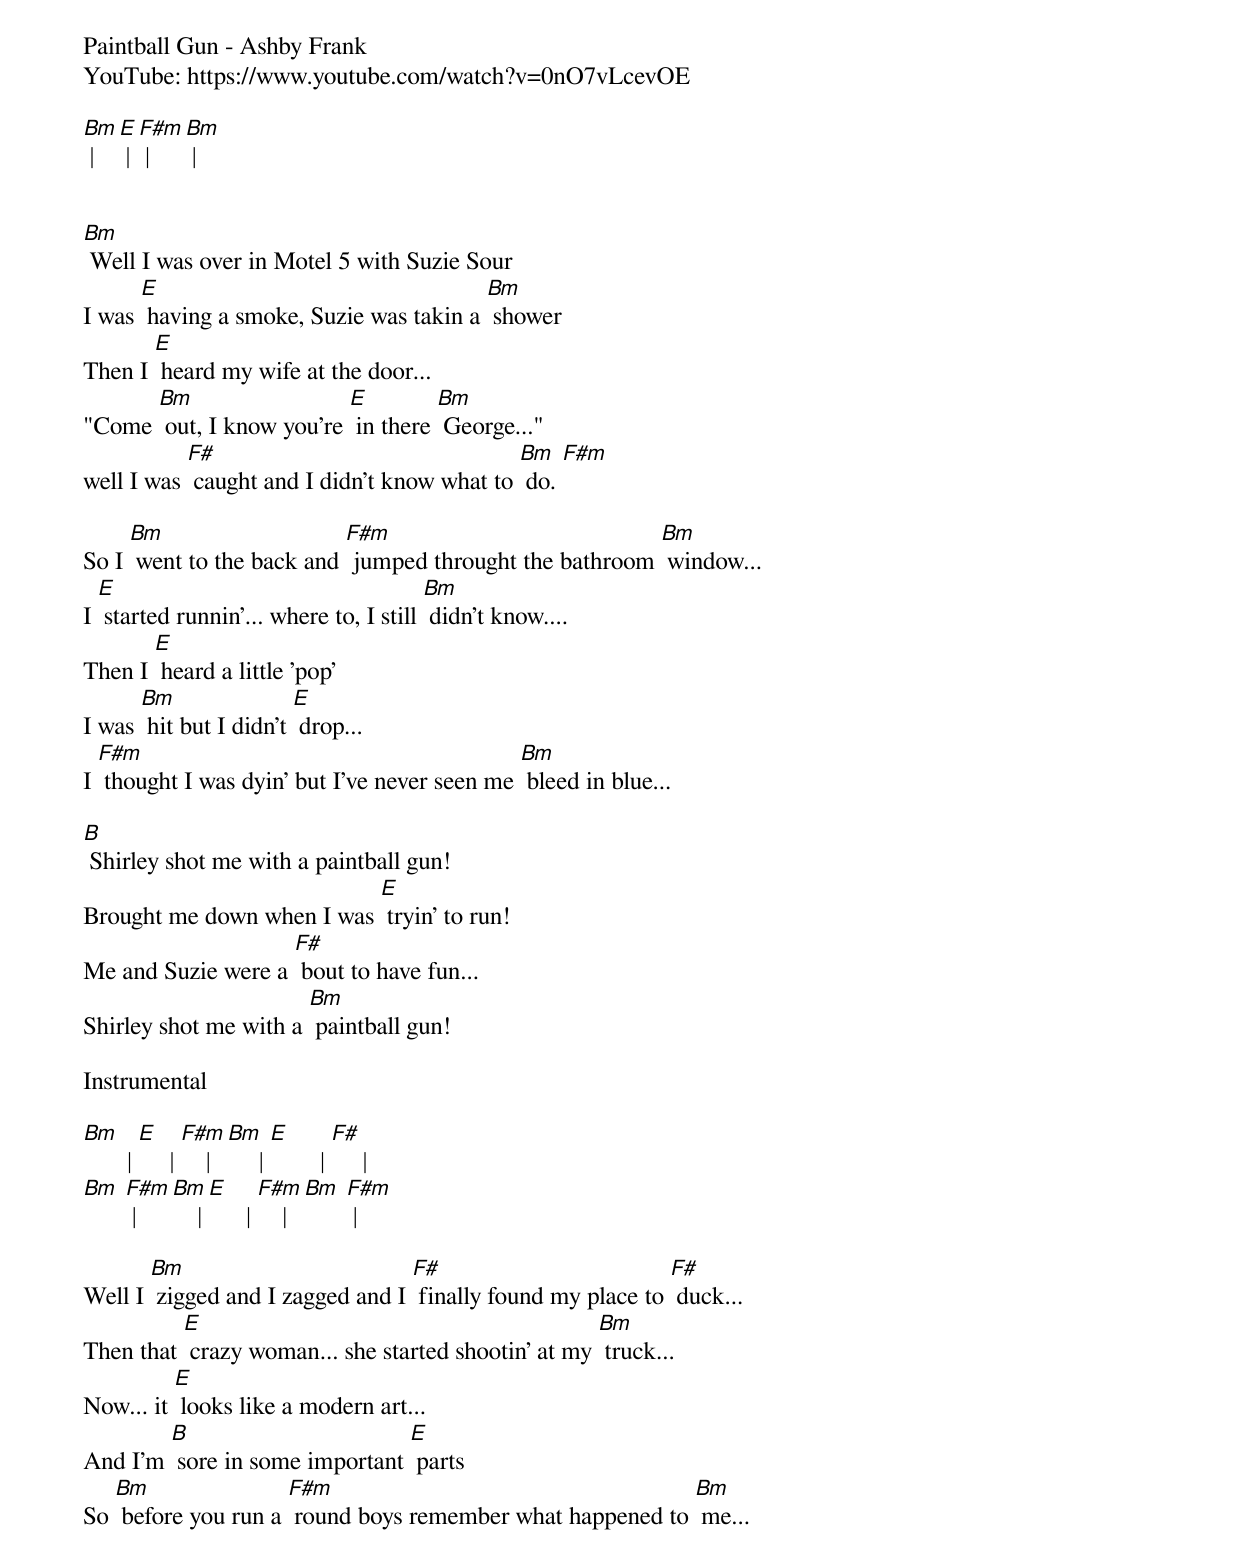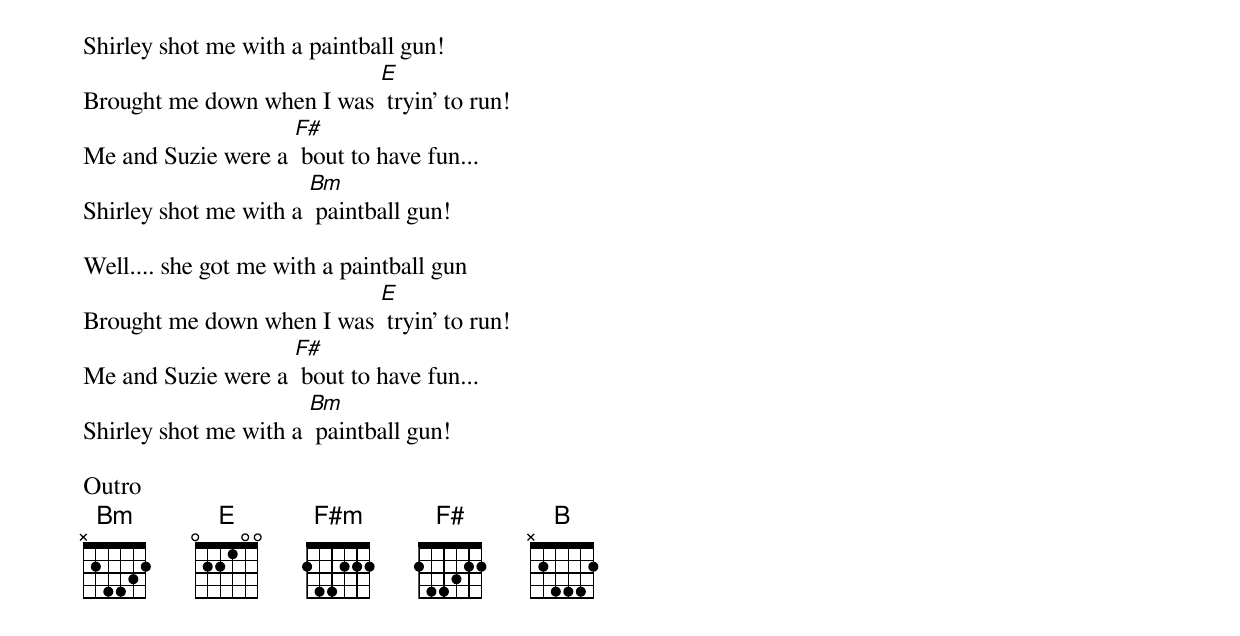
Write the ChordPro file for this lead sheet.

Paintball Gun - Ashby Frank
YouTube: https://www.youtube.com/watch?v=0nO7vLcevOE

[Bm] | [E] | [F#m] | [Bm] |


[Bm] Well I was over in Motel 5 with Suzie Sour
I was [E] having a smoke, Suzie was takin a [Bm] shower
Then I [E] heard my wife at the door...
"Come [Bm] out, I know you're [E] in there [Bm] George..."
well I was [F#] caught and I didn't know what to [Bm] do. [F#m]

So I [Bm] went to the back and [F#m] jumped throught the bathroom [Bm] window...
I [E] started runnin'... where to, I still [Bm] didn't know....
Then I [E] heard a little 'pop'
I was [Bm] hit but I didn't [E] drop...
I [F#m] thought I was dyin' but I've never seen me [Bm] bleed in blue...

[B] Shirley shot me with a paintball gun!
Brought me down when I was [E] tryin' to run!
Me and Suzie were a [F#] bout to have fun...
Shirley shot me with a [Bm] paintball gun!

Instrumental

[Bm]       | [E]     | [F#m]    | [Bm]     | [E]        | [F#]     |
[Bm] [F#m] | [Bm]    | [E]      | [F#m]    | [Bm] [F#m] |

Well I [Bm] zigged and I zagged and I [F#] finally found my place to [F#] duck...
Then that [E] crazy woman... she started shootin' at my [Bm] truck...
Now... it [E] looks like a modern art...
And I'm [B] sore in some important [E] parts
So [Bm] before you run a [F#m] round boys remember what happened to [Bm] me...

Shirley shot me with a paintball gun!
Brought me down when I was [E] tryin' to run!
Me and Suzie were a [F#] bout to have fun...
Shirley shot me with a [Bm] paintball gun!

Well.... she got me with a paintball gun
Brought me down when I was [E] tryin' to run!
Me and Suzie were a [F#] bout to have fun...
Shirley shot me with a [Bm] paintball gun!

Outro
